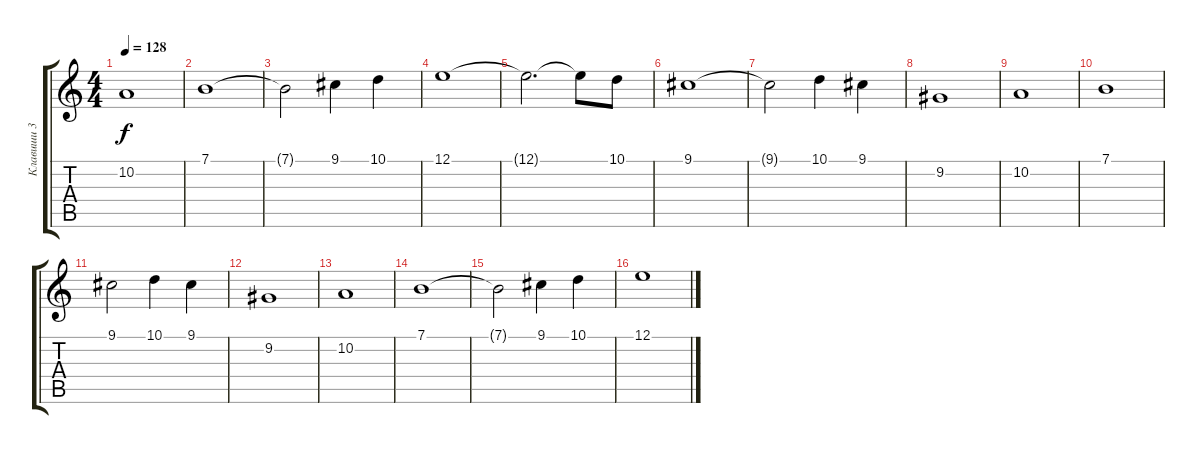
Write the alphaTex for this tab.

\track ("Клавиши 3" "Клавиши 3") {instrument brasssection}
\staff {score tabs}
\tuning (E4 B3 G3 D3 A2 E2) {hide}
\ts (4 4)
\tempo 128
\clef g2
\ks c
10.2.1{dy f} |
7.1.1 |
7.1{t}.2 9.1.4 10.1.4 |
12.1.1 |
12.1{t}.2{d} 12.1{t}.8 10.1.8 |
9.1.1 |
9.1{t}.2 10.1.4 9.1.4 |
9.2.1 |
10.2.1 |
7.1.1 |
9.1.2 10.1.4 9.1.4 |
9.2.1 |
10.2.1 |
7.1.1 |
7.1{t}.2 9.1.4 10.1.4 |
12.1.1
